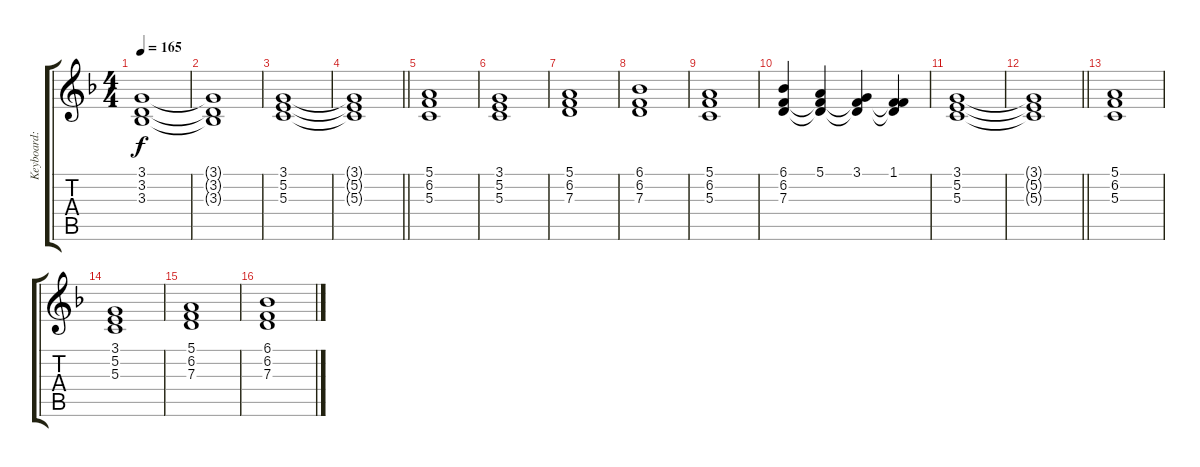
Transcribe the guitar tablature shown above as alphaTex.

\track ("Keyboard: Manuel Schallinger" "Keyboard: ") {instrument stringensemble1}
\staff {score tabs}
\tuning (E4 B3 G3 D3 A2 E2) {hide}
\ts (4 4)
\tempo 165
\clef g2
\ks dminor
(3.1 3.2 3.3).1{dy f} |
(3.1{t} 3.2{t} 3.3{t}).1 |
(3.1 5.2 5.3).1 |
\barLineRight lightlight
(3.1{t} 5.2{t} 5.3{t}).1 |
(5.1 6.2 5.3).1 |
(3.1 5.2 5.3).1 |
(5.1 6.2 7.3).1 |
(6.1 6.2 7.3).1 |
(5.1 6.2 5.3).1 |
(6.1 6.2 7.3).4 (5.1 6.2{t} 7.3{t}).4 (3.1 6.2{t} 7.3{t}).4 (1.1 6.2{t} 7.3{t}).4 |
(3.1 5.2 5.3).1 |
\barLineRight lightlight
(3.1{t} 5.2{t} 5.3{t}).1 |
(5.1 6.2 5.3).1 |
(3.1 5.2 5.3).1 |
(5.1 6.2 7.3).1 |
(6.1 6.2 7.3).1
